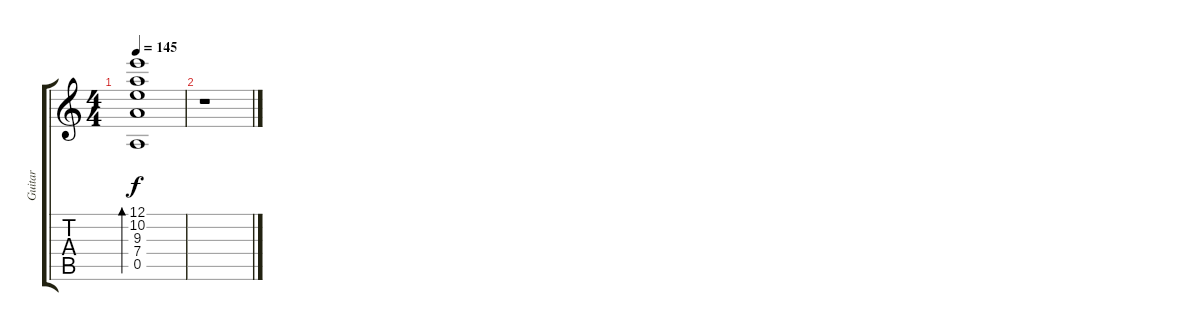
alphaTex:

\track ("Guitar" "Guitar") {instrument acousticguitarsteel}
\staff {score tabs}
\tuning (E4 B3 G3 D3 A2 E2) {hide}
\ts (4 4)
\tempo 145
\clef g2
\ks c
(12.1 10.2 9.3 7.4 0.5).1{bd 480 dy f} |
r.1
